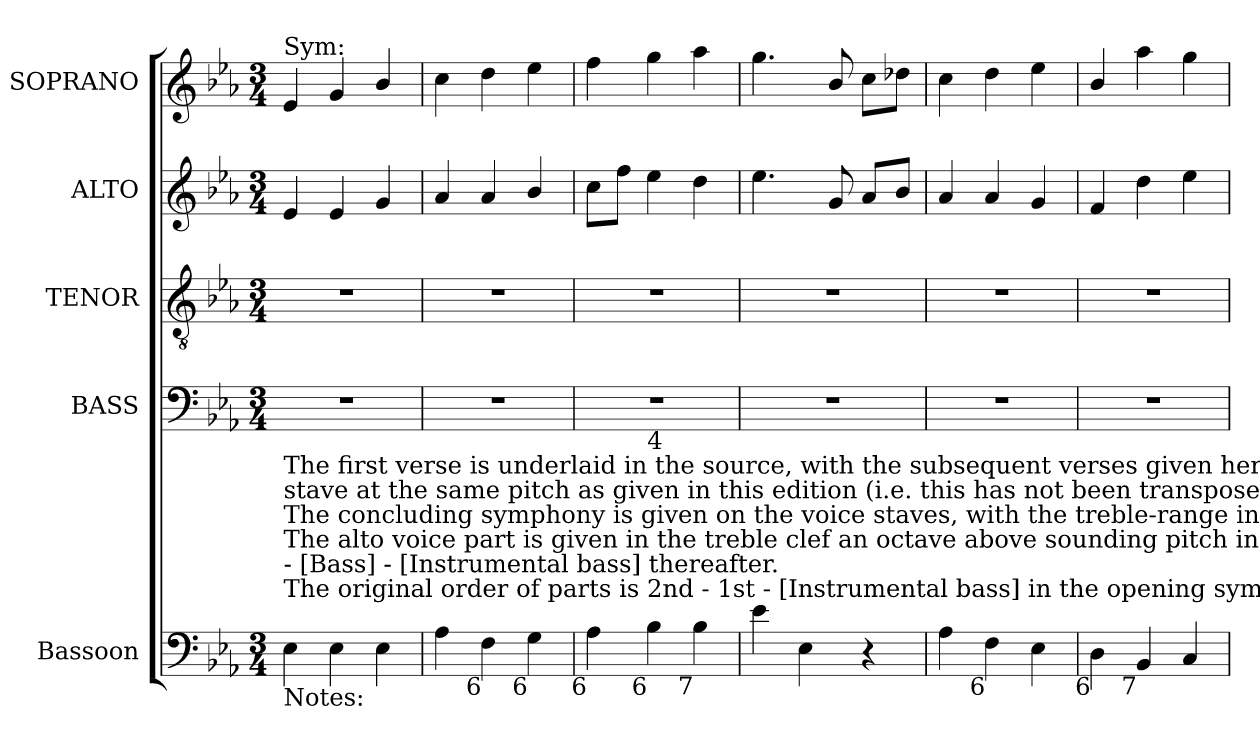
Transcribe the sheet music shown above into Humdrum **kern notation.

**kern	**kern	**kern	**kern	**kern
*part5	*part4	*part3	*part2	*part1
*staff5	*staff4	*staff3	*staff2	*staff1
*I"Bassoon	*I"BASS	*I"TENOR	*I"ALTO	*I"SOPRANO
*I'Bsn.	*I'B.	*I'T.	*I'A.	*I'S.
!!LO:PB:g=z
*clefF4	*clefF4	*clefGv2	*clefG2	*clefG2
*	*	*ITrd7c12	*	*
*k[b-e-a-]	*k[b-e-a-]	*k[b-e-a-]	*k[b-e-a-]	*k[b-e-a-]
*E-:	*E-:	*E-:	*E-:	*E-:
*M3/4	*M3/4	*M3/4	*M3/4	*M3/4
=1	=1	=1	=1	=1
!	!	!	!	!LO:TX:a:t=Sym&colon;
!LO:TX:b:t=Notes&colon;	!	!	!	!
!LO:TX:t=The original order of parts is 2nd - 1st - [Instrumental bass] in the opening symphony, and Tenor - [Alto] - Treble	!	!	!	!
!LO:TX:t=- [Bass] - [Instrumental bass] thereafter.	!	!	!	!
!LO:TX:t=The alto voice part is given in the treble clef an octave above sounding pitch in the source.	!	!	!	!
!LO:TX:t=The concluding symphony is given on the voice staves, with the treble-range instrumental part printed on the tenor	!	!	!	!
!LO:TX:t=stave at the same pitch as given in this edition (i.e. this has not been transposed by an octave in transcription).	!	!	!	!
!LO:TX:t=The first verse is underlaid in the source, with the subsequent verses given here printed after the music.	!	!	!	!
!	!LO:N:vis=1	!LO:N:vis=1	!	!
4E-i\	2.r	2.r	4e-i/	4e-i/
4E-i\	.	.	4e-i/	4gi/
4E-i\	.	.	4gi/	4b-i/
=2	=2	=2	=2	=2
!	!LO:N:vis=1	!LO:N:vis=1	!	!
4A-i\	2.r	2.r	4a-i/	4cci\
!LO:TX:b:rj:t=6	!	!	!	!
4Fi\	.	.	4a-i/	4ddi\
!LO:TX:b:rj:t=6	!	!	!	!
4Gi\	.	.	4b-i/	4ee-i\
=3	=3	=3	=3	=3
!LO:TX:b:rj:t=6	!	!	!	!
!	!LO:N:vis=1	!LO:N:vis=1	!	!
4A-i\	2.r	2.r	8cci\L	4ffi\
.	.	.	8ffi\J	.
!LO:TX:b:rj:t=6	!	!	!	!
!LO:TX:t=4	!	!	!	!
4B-i\	.	.	4ee-i\	4ggi\
!LO:TX:b:rj:t=7	!	!	!	!
4B-i\	.	.	4ddi\	4aa-i\
=4	=4	=4	=4	=4
!	!LO:N:vis=1	!LO:N:vis=1	!	!
4e-i\	2.r	2.r	4.ee-i\	4.ggi\
4E-i\	.	.	.	.
.	.	.	8gi/	8b-i/
4r	.	.	8a-i/L	8cci\L
.	.	.	8b-i/J	8dd-Xi\J
=5	=5	=5	=5	=5
!	!LO:N:vis=1	!LO:N:vis=1	!	!
4A-i\	2.r	2.r	4a-i/	4cci\
!LO:TX:b:rj:t=6	!	!	!	!
4Fi\	.	.	4a-i/	4ddi\
4E-i\	.	.	4gi/	4ee-i\
=6	=6	=6	=6	=6
!LO:TX:b:rj:t=6	!	!	!	!
!	!LO:N:vis=1	!LO:N:vis=1	!	!
4Di\	2.r	2.r	4fi/	4b-i/
!LO:TX:b:rj:t=7	!	!	!	!
4BB-i/	.	.	4ddi\	4aa-i\
4Ci/	.	.	4ee-i\	4ggi\
=	=	=	=	=
*-	*-	*-	*-	*-
